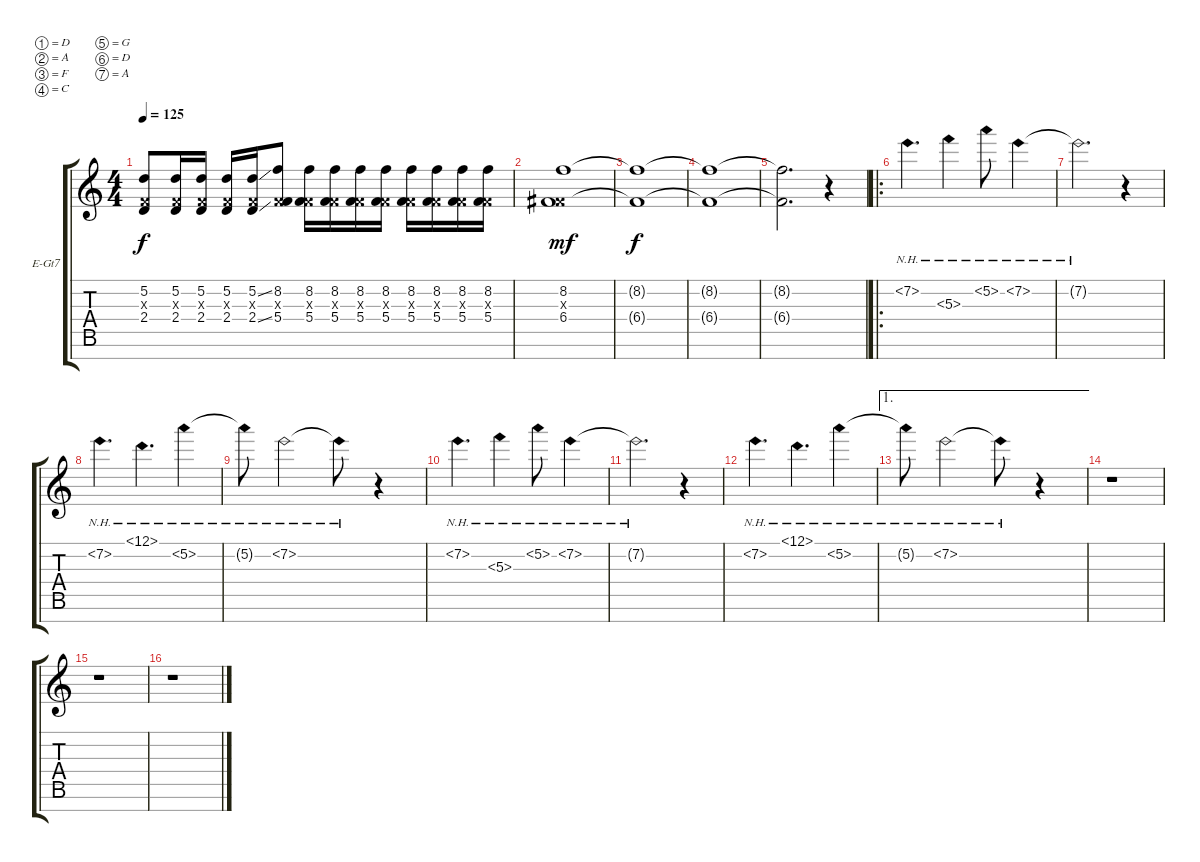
\bracketExtendMode groupsimilarinstruments
\firstSystemTrackNameOrientation horizontal
\otherSystemsTrackNameOrientation horizontal
\track ("Head" "E-Gt7") {instrument distortionguitar}
\staff {score tabs}
\tuning (D4 A3 F3 C3 G2 D2 A1)
\ts (4 4)
\tempo 125
\clef g2
\ks c
(5.2 0.3{x} 2.4).8{dy f} (5.2 0.3{x} 2.4).16 (5.2 0.3{x} 2.4).16 (5.2 0.3{x} 2.4).16 (5.2{ss} 0.3{x} 2.4{ss}).16 (8.2 0.3{x} 5.4).8 (8.2 0.3{x} 5.4).16 (8.2 0.3{x} 5.4).16 (8.2 0.3{x} 5.4).16 (8.2 0.3{x} 5.4).16 (8.2 0.3{x} 5.4).16 (8.2 0.3{x} 5.4).16 (8.2 0.3{x} 5.4).16 (8.2 0.3{x} 5.4).16 |
(8.2 0.3{x} 6.4).1{dy mf} |
(8.2{t} 6.4{t}).1{dy f} |
(8.2{t} 6.4{t}).1 |
(8.2{t} 6.4{t}).2{d} r.4 |
\ro
7.2{nh}.4{d} 5.3{nh}.4 5.2{nh}.8 7.2{nh}.4 |
7.2{nh t}.2{d} r.4 |
7.2{nh}.4{d} 12.1{nh}.4{d} 5.2{nh}.4 |
5.2{nh t}.8 7.2{nh}.2 7.2{nh t}.8 r.4 |
7.2{nh}.4{d} 5.3{nh}.4 5.2{nh}.8 7.2{nh}.4 |
7.2{nh t}.2{d} r.4 |
7.2{nh}.4{d} 12.1{nh}.4{d} 5.2{nh}.4 |
\ae 1
5.2{nh t}.8 7.2{nh}.2 7.2{nh t}.8 r.4 |
r.1 |
r.1 |
r.1
